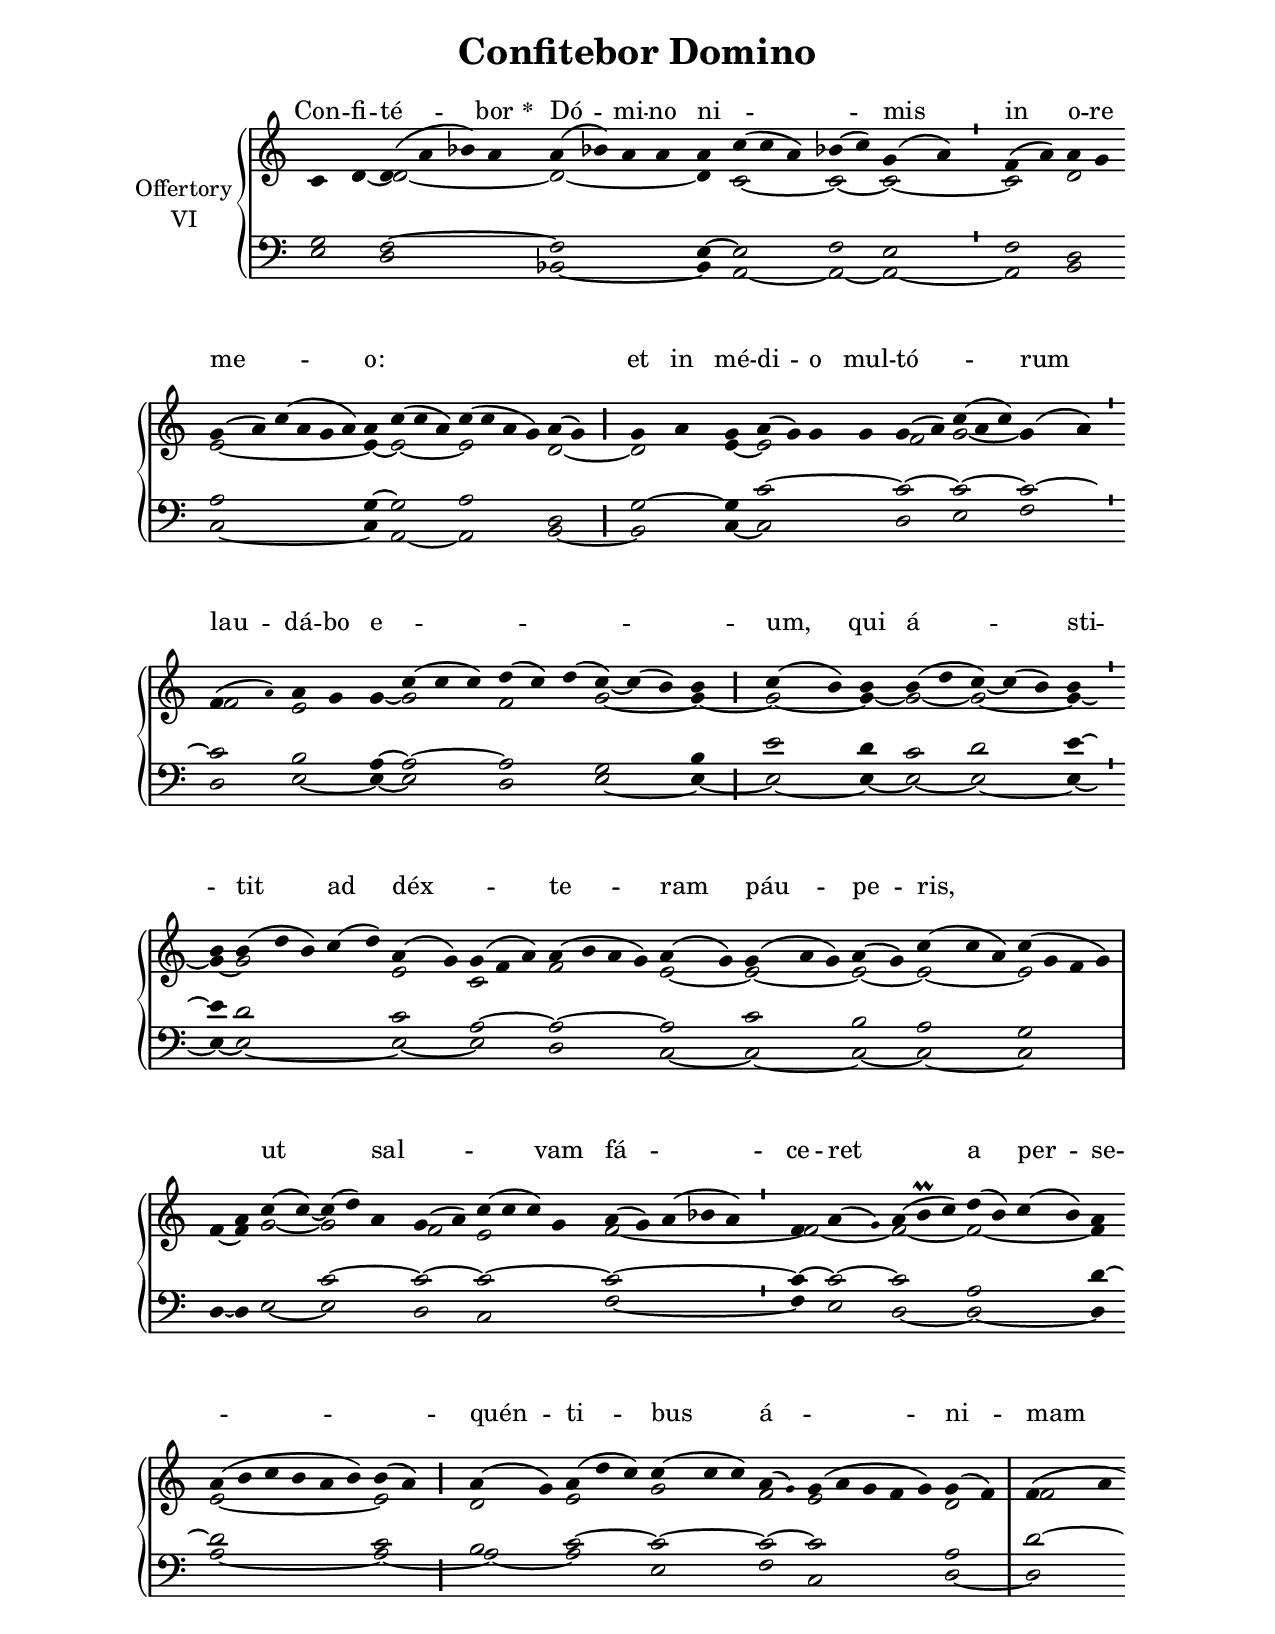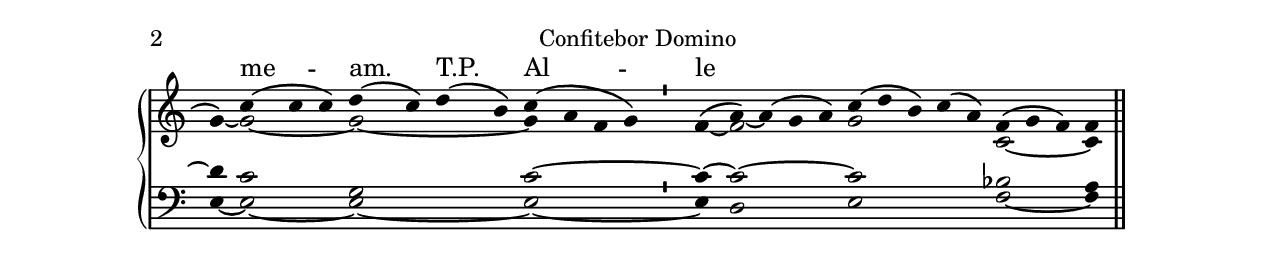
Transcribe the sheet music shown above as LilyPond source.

\version "2.18"
\include "gregorian.ly"
\include "noh2.ily"


%Page reference: page ii.63
%(volume.page)

global = {
 \key f \lydian
 \cadenzaOn 
}

\header {
  title = \markup \center-column {"Confitebor Domino" \vspace #1 }
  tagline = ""
  composer = ""
}

\paper {
 #(include-special-characters)
  oddHeaderMarkup = \markup \fill-line {
    \line {}
    \center-column {
      \on-the-fly #first-page     " "
      \on-the-fly #not-first-page "Confitebor Domino"
    }
    \line { \on-the-fly #print-page-number-check-first \fromproperty #'page:page-number-string }
  }
  evenHeaderMarkup = \markup \fill-line {
    \line { \on-the-fly #print-page-number-check-first \fromproperty #'page:page-number-string }
    \center-column { "Confitebor Domino" }
    \line {}
  }
}

chantText = \lyricmode {
Con -- fi -- té -- bor 
\set stanza = " * " Dó -- mi -- no ni -- _ _ mis in o -- re me -- _ o: _ _ _ 
et in mé -- di -- o mul -- tó -- _ rum lau -- dá -- bo e -- _ _ _ _ um, 
qui á -- sti -- _ tit ad déx -- _ te -- ram páu -- pe -- ris, _ _ _ 
ut sal -- _ _ vam fá -- _ ce -- ret _ a per -- se -- _ _ quén -- ti -- bus 
á -- _ ni -- mam me -- am. T.P. 
Al -- le -- _ _ _ _ _ _ _ _ lú -- ia. }

chantMusic = {
\tieDown   c'4 d'4  d'4 ( a'4 bes'4) a'4   a'4 ( bes'4) a'4 a'4  a'4 c''4 ( c''4 a'4) bes'4 ( c''4) g'4 ( a'4) \divisioMinima
 f'4 ( a'4) a'4 g'4 \forceBreak
 g'4 ( a'4) c''4 ( a'4 g'4 a'4) a'4 c''4 ( c''4 a'4) c''4 ( c''4 a'4 g'4) a'4 ( g'4) \divisioMaior
 g'4 a'4 g'4 a'4 ( g'4) g'4 g'4 g'4 ( a'4) c''4 ( a'4 c''4) g'4 ( a'4) \divisioMinima \forceBreak

 f'4 ( \once \tweak #'font-size #-4 a' ) a'4 g'4 g'4 c''4 ( c''4 c''4) d''4 ( c''4) d''4 ( c''4) ~ c''4 ( b'4) b'4 \divisioMaior
 c''4 ( b'4) b'4 b'4 ( d''4 c''4) ~ c''4 ( b'4) b'4 \divisioMinima \forceBreak

 b'4 b'4 ( d''4 b'4) c''4 ( d''4) a'4 ( g'4) g'4 ( f'4 a'4) a'4 ( b'4 a'4 g'4) a'4 ( g'4) g'4 ( a'4 g'4) a'4 ( g'4) c''4 ( c''4 a'4) c''4 ( g'4 f'4 g'4) \divisioMaxima \forceBreak

 f'4 a'4 c''4 ( c''4) ~ c''4 ( d''4) a'4 g'4 ( a'4) c''4 ( c''4 c''4) g'4  a'4 ( g'4) a'4 ( bes'4 a'4) \divisioMinima
 f'4 a'4 ( \once \tweak #'font-size #-4 g' ) a'4 ( b'\prall c''4) d''4 ( b'4) c''4 ( b'4) a'4 \forceBreak
 a'4 ( b'4 c''4 b'4 a'4 b'4) b'4 ( a'4) \divisioMaior
 a'4 ( g'4) a'4 ( d''4 c''4) c''4 ( c''4 c''4) a'4 ( \once \tweak #'font-size #-4 g' ) g'4 ( a'4 g'4 f'4 g'4) g'4 ( f'4) \divisioMaxima
 f'4 ( a'4 \forceBreak
) g'4 c''4 ( c''4 c''4) d''4 ( c''4) d''4 ( b'4) c''4 ( a'4 f'4 g'4) \divisioMinima
 f'4 ( a'4) ~ a'4 ( g'4 a'4) c''4 ( d''4 b'4) c''4 ( a'4) f'4 ( g'4 f'4) f'4 \finalis

}

altoMusic = {
r4 d'4 ~ d'2*4/2 ~ d'2*4/2 ~ d'4 c'2*3/2 ~ c'2 ~ c'2 ~ \divisioMinima
c'2 d'2 e'2*6/2 ~ e'4 ~ e'2*3/2 ~ e'2*4/2 d'2 ~ \divisioMaior
d'2 e'4 ~ e'2*4/2 f'2 g'2*3/2 ~ g'4 a'4 \divisioMinima
f'2 e'2 g'4 ~ g'2*3/2 f'2*3/2 g'2*3/2 ~ g'4 ~ \divisioMaior
g'2 ~ g'4 ~ g'2 ~ g'2*3/2 ~ g'4 ~ \divisioMinima
g'4 ~ g'2*5/2 e'2 c'2*3/2 f'2*4/2 e'2 ~ e'2*3/2 ~ e'2 ~ e'2*3/2 ~ e'2*4/2 \divisioMaxima
f'4 ~ f'4 g'2 ~ g'2*3/2 f'2 e'2*4/2 f'2*5/2 ~ \divisioMinima
f'2*3/2 ~ f'2*3/2 ~ f'2*4/2 ~ f'4 e'2*6/2 ~ e'2 \divisioMaior
d'2 e'2*3/2 g'2*3/2 f'2 e'2*5/2 d'2 \divisioMaxima
f'2 g'4 ~ g'2*3/2 ~ g'2*4/2 ~ g'4 r2*3/2 \divisioMinima
f'4 ~ f'2*4/2 g'2*5/2 c'2*3/2 ~ c'4 \finalis
}

tenorMusic = {
g2 f2*4/2 ~ f2*4/2 e4 ~ e2*3/2 f2 e2 \divisioMinima
f2 d2 a2*6/2 g4 ~ g2*3/2 a2*4/2 d2 \divisioMaior
g2 ~ g4 c'2*4/2 ~ c'2 ~ c'2*3/2 ~ c'2 ~ \divisioMinima
c'2 b2 a4 ~ a2*3/2 ~ a2*3/2 g2*3/2 b4 \divisioMaior
e'2 d'4 c'2 d'2*3/2 e'4 ~ \divisioMinima
e'4 d'2*5/2 c'2 a2*3/2 ~ a2*4/2 ~ a2 c'2*3/2 b2 a2*3/2 g2*4/2 \divisioMaxima
r2*4/2 c'2*3/2 ~ c'2 ~ c'2*4/2 ~ c'2*5/2 ~ \divisioMinima
c'4 ~ c'2 ~ c'2*3/2 a2*4/2 d'4 ~ d'2*6/2 c'2 \divisioMaior
b2 c'2*3/2 ~ c'2*3/2 ~ c'2 ~ c'2*5/2 a2 \divisioMaxima
d'2 ~ d'4 c'2*3/2 g2*4/2 c'2*4/2 ~ \divisioMinima
c'4 ~ c'2*4/2 ~ c'2*5/2 bes2*3/2 a4 \finalis
}

bassMusic = {
e2 d2*4/2 bes,2*4/2 ~ bes,4 a,2*3/2 ~ a,2 ~ a,2 ~ \divisioMinima
a,2 b,2 c2*6/2 ~ c4 a,2*3/2 ~ a,2*4/2 b,2 ~ \divisioMaior
b,2 c4 ~ c2*4/2 d2 e2*3/2 f2 \divisioMinima
d2 e2 ~ e4 ~ e2*3/2 d2*3/2 e2*3/2 ~ e4 ~ \divisioMaior
e2 ~ e4 ~ e2 ~ e2*3/2 ~ e4 ~ \divisioMinima
e4 ~ e2*5/2 ~ e2 ~ e2*3/2 d2*4/2 c2 ~ c2*3/2 ~ c2 ~ c2*3/2 ~ c2*4/2 \divisioMaxima
d4 ~ d4 e2 ~ e2*3/2 d2 c2*4/2 f2*5/2 ~ \divisioMinima
f4 e2 d2*3/2 ~ d2*4/2 ~ d4 a2*6/2 ~ a2 ~ \divisioMaior
a2 ~ a2*3/2 e2*3/2 f2 c2*5/2 d2 ~ \divisioMaxima
d2 e4 ~ e2*3/2 ~ e2*4/2 ~ e2*4/2 ~ \divisioMinima
e4 d2*4/2 e2*5/2 f2*3/2 ~ f4 \finalis
}

voiceLines = {
\voiceLineStyle


}

\score{
  <<
    \new GrandStaff <<
      \set GrandStaff.autoBeaming = ##f
      \set GrandStaff.instrumentName = \markup \center-column {
        "Offertory"
        "VI"
      }
      \new Staff = up <<
        \new Voice = "chant" {
          \voiceOne \global \chantMusic
        }
        \new Voice {
          \voiceTwo \global \altoMusic
        }
      >>

      \new Staff = down <<
        \clef bass
        \new Voice {
          \voiceOne \global \tenorMusic
        }
        \new Voice {
          \voiceTwo \global \bassMusic
        }
	\new Voice {
        \voiceThree \global \voiceLines
        }
      >>
    >>
    \new Lyrics \lyricsto chant {
      \chantText
    }
  >>
  \layout{
  }
  \midi{
    \tempo 4 = 125
  }
}
